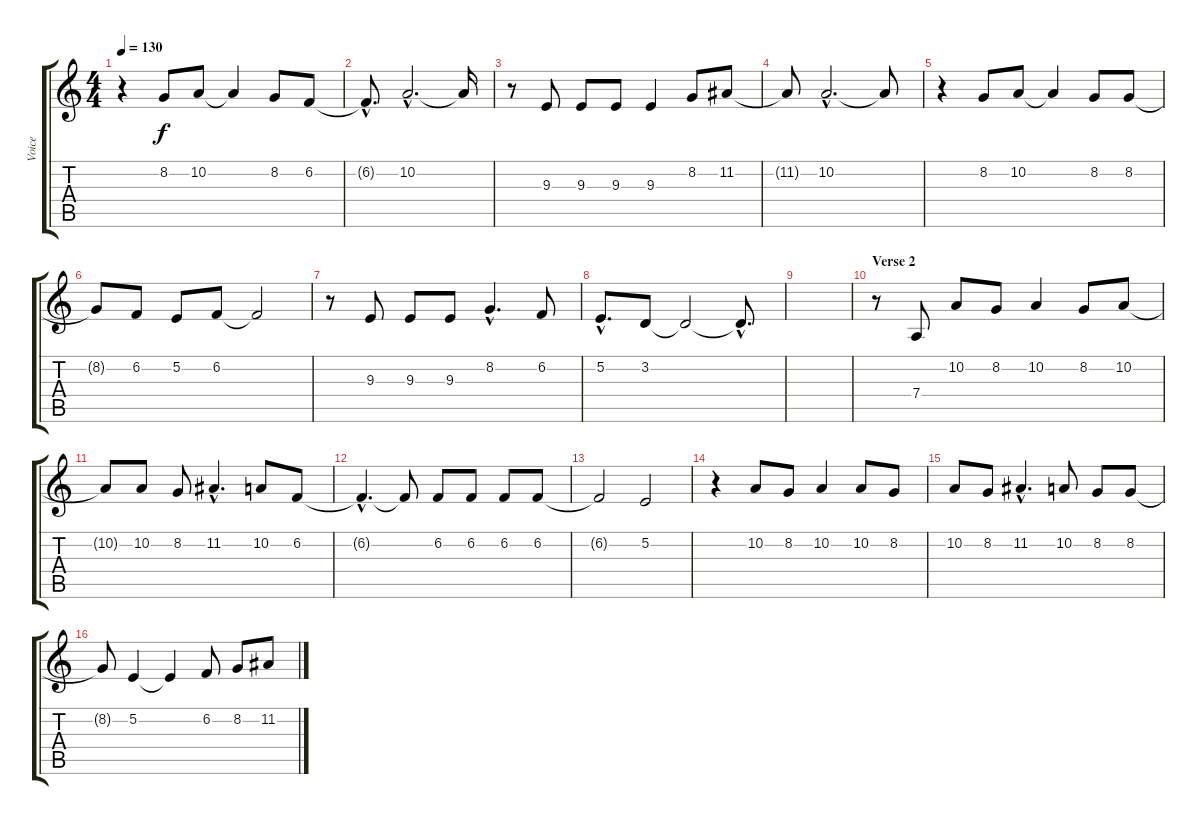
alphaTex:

\track ("Voice" "Voice") {instrument voiceoohs}
\staff {score tabs}
\tuning (E4 B3 G3 D3 A2 E2) {hide}
\ts (4 4)
\tempo 130
\clef g2
\ks c
r.4{dy f} 8.2.8 10.2.8 10.2{t}.4 8.2.8 6.2.8 |
6.2{hac t}.8{d} 10.2{hac}.2{d} 10.2{t}.16 |
r.8 9.3.8 9.3.8 9.3.8 9.3.4 8.2.8 11.2.8 |
11.2{t}.8 10.2{hac}.2{d} 10.2{t}.8 |
r.4 8.2.8 10.2.8 10.2{t}.4 8.2.8 8.2.8 |
8.2{t}.8 6.2.8 5.2.8 6.2.8 6.2{t}.2 |
r.8 9.3.8 9.3.8 9.3.8 8.2{hac}.4{d} 6.2.8 |
5.2{hac}.8{d} 3.2.8 3.2{t}.2 3.2{hac t}.8{d} |
|
\section ("" "Verse 2")
r.8 7.4.8 10.2.8 8.2.8 10.2.4 8.2.8 10.2.8 |
10.2{t}.8 10.2.8 8.2.8 11.2{hac}.4{d} 10.2.8 6.2.8 |
6.2{hac t}.4{d} 6.2{t}.8 6.2.8 6.2.8 6.2.8 6.2.8 |
6.2{t}.2 5.2.2 |
r.4 10.2.8 8.2.8 10.2.4 10.2.8 8.2.8 |
10.2.8 8.2.8 11.2{hac}.4{d} 10.2.8 8.2.8 8.2.8 |
8.2{t}.8 5.2.4 5.2{t}.4 6.2.8 8.2.8 11.2.8
